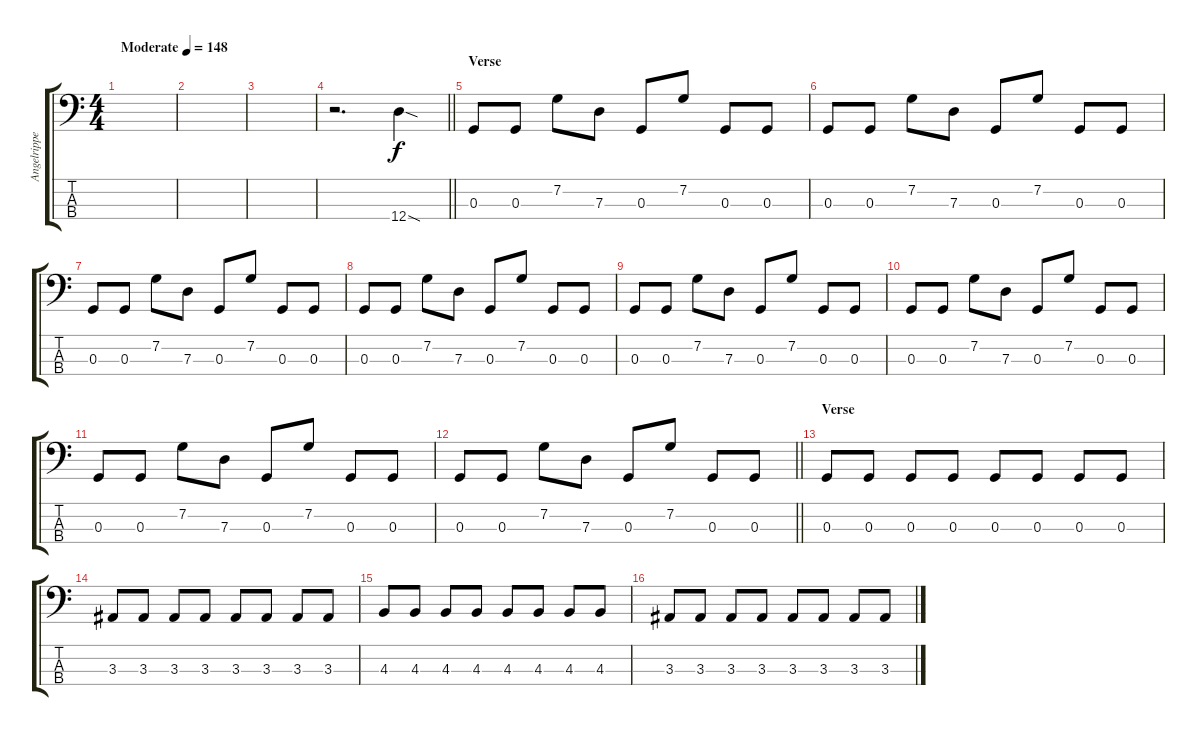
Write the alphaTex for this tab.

\track ("Angelripper" "Angelrippe") {instrument electricbasspick}
\staff {score tabs}
\tuning (F2 C2 G1 D1) {hide}
\ts (4 4)
\tempo (148 "Moderate")
\clef f4
\ks c
|
|
|
\barLineRight lightlight
r.2{d} 12.4{sod}.4 |
\section ("" "Verse")
0.3.8 0.3.8 7.2.8 7.3.8 0.3.8 7.2.8 0.3.8 0.3.8 |
0.3.8 0.3.8 7.2.8 7.3.8 0.3.8 7.2.8 0.3.8 0.3.8 |
0.3.8 0.3.8 7.2.8 7.3.8 0.3.8 7.2.8 0.3.8 0.3.8 |
0.3.8 0.3.8 7.2.8 7.3.8 0.3.8 7.2.8 0.3.8 0.3.8 |
0.3.8 0.3.8 7.2.8 7.3.8 0.3.8 7.2.8 0.3.8 0.3.8 |
0.3.8 0.3.8 7.2.8 7.3.8 0.3.8 7.2.8 0.3.8 0.3.8 |
0.3.8 0.3.8 7.2.8 7.3.8 0.3.8 7.2.8 0.3.8 0.3.8 |
\barLineRight lightlight
0.3.8 0.3.8 7.2.8 7.3.8 0.3.8 7.2.8 0.3.8 0.3.8 |
\section ("" "Verse")
0.3.8 0.3.8 0.3.8 0.3.8 0.3.8 0.3.8 0.3.8 0.3.8 |
3.3.8 3.3.8 3.3.8 3.3.8 3.3.8 3.3.8 3.3.8 3.3.8 |
4.3.8 4.3.8 4.3.8 4.3.8 4.3.8 4.3.8 4.3.8 4.3.8 |
3.3.8 3.3.8 3.3.8 3.3.8 3.3.8 3.3.8 3.3.8 3.3.8
